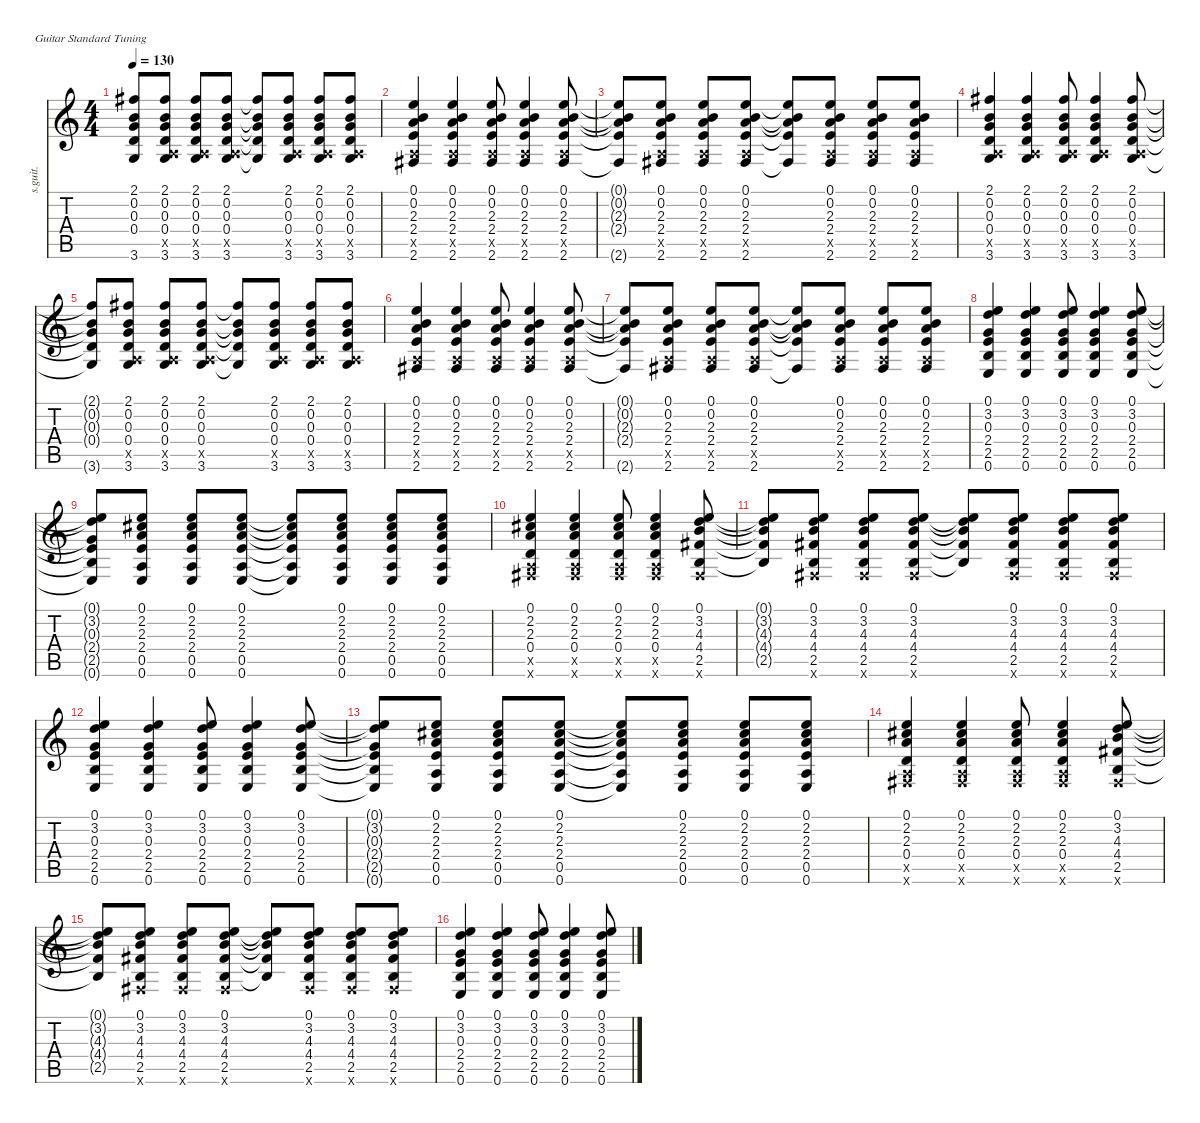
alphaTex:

\defaultSystemsLayout 4
\hideDynamics
\bracketExtendMode nobrackets
\otherSystemsTrackNameOrientation horizontal
\track ("Rhythm" "s.guit.") {instrument acousticguitarsteel}
\staff {score tabs}
\tuning (E4 B3 G3 D3 A2 E2)
\ts (4 4)
\tempo 130
\clef g2
\ks c
(2.1{t acc #} 0.2{t} 0.3{t} 0.4{t} 3.6{t}).8{dy f} (2.1{acc #} 0.2 0.3 0.4 0.5{x} 3.6).8 (2.1{acc #} 0.2 0.3 0.4 0.5{x} 3.6).8 (2.1{acc #} 0.2 0.3 0.4 0.5{x} 3.6).8 (2.1{t acc #} 0.2{t} 0.3{t} 0.4{t} 3.6{t}).8 (2.1{acc #} 0.2 0.3 0.4 0.5{x} 3.6).8 (2.1{acc #} 0.2 0.3 0.4 0.5{x} 3.6).8 (2.1{acc #} 0.2 0.3 0.4 0.5{x} 3.6).8 |
(0.1 0.2 2.3 2.4 0.5{x} 2.6{acc #}).4 (0.1 0.2 2.3 2.4 0.5{x} 2.6{acc #}).4 (0.1 0.2 2.3 2.4 0.5{x} 2.6{acc #}).8 (0.1 0.2 2.3 2.4 0.5{x} 2.6{acc #}).4 (0.1 0.2 2.3 2.4 0.5{x} 2.6{acc #}).8 |
(0.1{t} 0.2{t} 2.3{t} 2.4{t} 2.6{t acc #}).8 (0.1 0.2 2.3 2.4 0.5{x} 2.6{acc #}).8 (0.1 0.2 2.3 2.4 0.5{x} 2.6{acc #}).8 (0.1 0.2 2.3 2.4 0.5{x} 2.6{acc #}).8 (0.1{t} 0.2{t} 2.3{t} 2.4{t} 2.6{t acc #}).8 (0.1 0.2 2.3 2.4 0.5{x} 2.6{acc #}).8 (0.1 0.2 2.3 2.4 0.5{x} 2.6{acc #}).8 (0.1 0.2 2.3 2.4 0.5{x} 2.6{acc #}).8 |
(2.1{acc #} 0.2 0.3 0.4 0.5{x} 3.6).4 (2.1{acc #} 0.2 0.3 0.4 0.5{x} 3.6).4 (2.1{acc #} 0.2 0.3 0.4 0.5{x} 3.6).8 (2.1{acc #} 0.2 0.3 0.4 0.5{x} 3.6).4 (2.1{acc #} 0.2 0.3 0.4 0.5{x} 3.6).8 |
(2.1{t acc #} 0.2{t} 0.3{t} 0.4{t} 3.6{t}).8 (2.1{acc #} 0.2 0.3 0.4 0.5{x} 3.6).8 (2.1{acc #} 0.2 0.3 0.4 0.5{x} 3.6).8 (2.1{acc #} 0.2 0.3 0.4 0.5{x} 3.6).8 (2.1{t acc #} 0.2{t} 0.3{t} 0.4{t} 3.6{t}).8 (2.1{acc #} 0.2 0.3 0.4 0.5{x} 3.6).8 (2.1{acc #} 0.2 0.3 0.4 0.5{x} 3.6).8 (2.1{acc #} 0.2 0.3 0.4 0.5{x} 3.6).8 |
(0.1 0.2 2.3 2.4 0.5{x} 2.6{acc #}).4 (0.1 0.2 2.3 2.4 0.5{x} 2.6{acc #}).4 (0.1 0.2 2.3 2.4 0.5{x} 2.6{acc #}).8 (0.1 0.2 2.3 2.4 0.5{x} 2.6{acc #}).4 (0.1 0.2 2.3 2.4 0.5{x} 2.6{acc #}).8 |
(0.1{t} 0.2{t} 2.3{t} 2.4{t} 2.6{t acc #}).8 (0.1 0.2 2.3 2.4 0.5{x} 2.6{acc #}).8 (0.1 0.2 2.3 2.4 0.5{x} 2.6{acc #}).8 (0.1 0.2 2.3 2.4 0.5{x} 2.6{acc #}).8 (0.1{t} 0.2{t} 2.3{t} 2.4{t} 2.6{t acc #}).8 (0.1 0.2 2.3 2.4 0.5{x} 2.6{acc #}).8 (0.1 0.2 2.3 2.4 0.5{x} 2.6{acc #}).8 (0.1 0.2 2.3 2.4 0.5{x} 2.6{acc #}).8 |
(0.1 3.2 0.3 2.4 2.5 0.6).4 (0.1 3.2 0.3 2.4 2.5 0.6).4 (0.1 3.2 0.3 2.4 2.5 0.6).8 (0.1 3.2 0.3 2.4 2.5 0.6).4 (0.1 3.2 0.3 2.4 2.5 0.6).8 |
(0.1{t} 3.2{t} 0.3{t} 2.4{t} 2.5{t} 0.6{t}).8 (0.1 2.2{acc #} 2.3 2.4 0.5 0.6).8 (0.1 2.2{acc #} 2.3 2.4 0.5 0.6).8 (0.1 2.2{acc #} 2.3 2.4 0.5 0.6).8 (0.1{t} 2.2{t acc #} 2.3{t} 2.4{t} 0.5{t} 0.6{t}).8 (0.1 2.2{acc #} 2.3 2.4 0.5 0.6).8 (0.1 2.2{acc #} 2.3 2.4 0.5 0.6).8 (0.1 2.2{acc #} 2.3 2.4 0.5 0.6).8 |
(0.1 2.2{acc #} 2.3 0.4 0.5{x} 2.6{x acc #}).4 (0.1 2.2{acc #} 2.3 0.4 0.5{x} 2.6{x acc #}).4 (0.1 2.2{acc #} 2.3 0.4 0.5{x} 2.6{x acc #}).8 (0.1 2.2{acc #} 2.3 0.4 0.5{x} 2.6{x acc #}).4 (0.1 3.2 4.3 4.4{acc #} 2.5 2.6{x acc #}).8 |
(0.1{t} 3.2{t} 4.3{t} 4.4{t acc #} 2.5{t}).8 (0.1 3.2 4.3 4.4{acc #} 2.5 2.6{x acc #}).8 (0.1 3.2 4.3 4.4{acc #} 2.5 2.6{x acc #}).8 (0.1 3.2 4.3 4.4{acc #} 2.5 2.6{x acc #}).8 (0.1{t} 3.2{t} 4.3{t} 4.4{t acc #} 2.5{t}).8 (0.1 3.2 4.3 4.4{acc #} 2.5 2.6{x acc #}).8 (0.1 3.2 4.3 4.4{acc #} 2.5 2.6{x acc #}).8 (0.1 3.2 4.3 4.4{acc #} 2.5 2.6{x acc #}).8 |
(0.1 3.2 0.3 2.4 2.5 0.6).4 (0.1 3.2 0.3 2.4 2.5 0.6).4 (0.1 3.2 0.3 2.4 2.5 0.6).8 (0.1 3.2 0.3 2.4 2.5 0.6).4 (0.1 3.2 0.3 2.4 2.5 0.6).8 |
(0.1{t} 3.2{t} 0.3{t} 2.4{t} 2.5{t} 0.6{t}).8 (0.1 2.2{acc #} 2.3 2.4 0.5 0.6).8 (0.1 2.2{acc #} 2.3 2.4 0.5 0.6).8 (0.1 2.2{acc #} 2.3 2.4 0.5 0.6).8 (0.1{t} 2.2{t acc #} 2.3{t} 2.4{t} 0.5{t} 0.6{t}).8 (0.1 2.2{acc #} 2.3 2.4 0.5 0.6).8 (0.1 2.2{acc #} 2.3 2.4 0.5 0.6).8 (0.1 2.2{acc #} 2.3 2.4 0.5 0.6).8 |
(0.1 2.2{acc #} 2.3 0.4 0.5{x} 2.6{x acc #}).4 (0.1 2.2{acc #} 2.3 0.4 0.5{x} 2.6{x acc #}).4 (0.1 2.2{acc #} 2.3 0.4 0.5{x} 2.6{x acc #}).8 (0.1 2.2{acc #} 2.3 0.4 0.5{x} 2.6{x acc #}).4 (0.1 3.2 4.3 4.4{acc #} 2.5 2.6{x acc #}).8 |
(0.1{t} 3.2{t} 4.3{t} 4.4{t acc #} 2.5{t}).8 (0.1 3.2 4.3 4.4{acc #} 2.5 2.6{x acc #}).8 (0.1 3.2 4.3 4.4{acc #} 2.5 2.6{x acc #}).8 (0.1 3.2 4.3 4.4{acc #} 2.5 2.6{x acc #}).8 (0.1{t} 3.2{t} 4.3{t} 4.4{t acc #} 2.5{t}).8 (0.1 3.2 4.3 4.4{acc #} 2.5 2.6{x acc #}).8 (0.1 3.2 4.3 4.4{acc #} 2.5 2.6{x acc #}).8 (0.1 3.2 4.3 4.4{acc #} 2.5 2.6{x acc #}).8 |
(0.1 3.2 0.3 2.4 2.5 0.6).4 (0.1 3.2 0.3 2.4 2.5 0.6).4 (0.1 3.2 0.3 2.4 2.5 0.6).8 (0.1 3.2 0.3 2.4 2.5 0.6).4 (0.1 3.2 0.3 2.4 2.5 0.6).8
